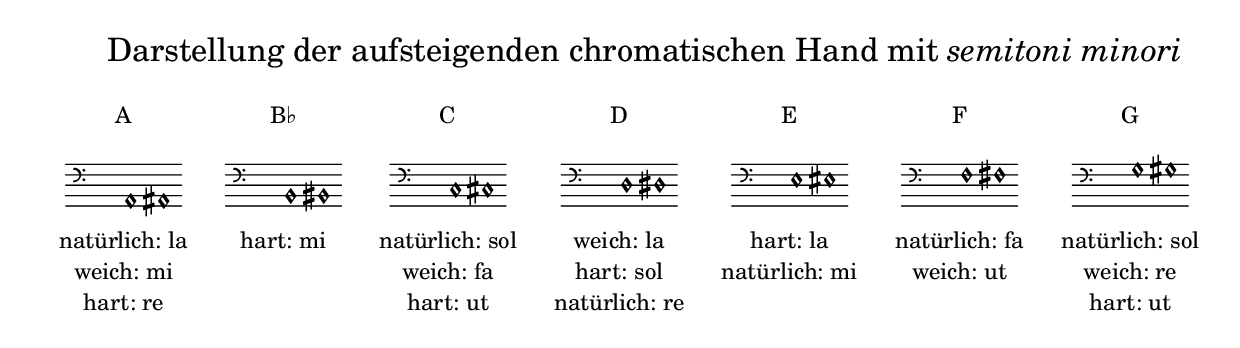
\version "2.22.2"

% Auto generated file

\header {
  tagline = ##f
}

dot = {
   \once \override Script.add-stem-support = ##f
   \once \override Script.toward-stem-shift = 0
   \once \override Script.skyline-horizontal-padding = 0
   \once \override Script.direction = 1
   \once \override Script.font-size = 1
}

\markup {
  \center-column {
    \line {
      \center-align
      \fontsize#3 { \concat { \normal-text "Darstellung der aufsteigenden chromatischen Hand mit " \italic "semitoni minori" \normal-text ""} }
    }
    \null
    \line {
      \center-column {
        \line {
          \left-align {  \normal-text "A" }
        }

        \null
        \line {
          \score {
            <<
              \new Staff \with { instrumentName = ""} {
                \override Staff.TimeSignature.stencil = ##f
                \override Staff.NoteHead.style = #'baroque
                \accidentalStyle Score.forget
                \override Rest.style = #'mensural
                \override NoteHead.style = #'petrucci
                \cadenzaOn
                \clef "mensural-f"
                \key c #`((0 . ,NATURAL) (1 . ,NATURAL) (2 . ,NATURAL)
                          (3 . ,NATURAL) (4 . ,NATURAL) (5 . ,NATURAL)
                          (6 . ,NATURAL))  a,1   ais,1  
                \cadenzaOff
              }
            >>
            \layout {
              \context {
                \Score
                \override SpacingSpanner.common-shortest-duration = #(ly:make-moment 1)
              }
            }
          }
        }
        \null
        \line {
          \left-align {  \normal-text "natürlich: la" }
        }
        \line {
          \left-align {  \normal-text "weich: mi" }
        }
        \line {
          \left-align {  \normal-text "hart: re" }
        }

      }
      \hspace #3 
      \center-column {
        \line {
          \left-align {  \normal-text "B♭" }
        }

        \null
        \line {
          \score {
            <<
              \new Staff \with { instrumentName = ""} {
                \override Staff.TimeSignature.stencil = ##f
                \override Staff.NoteHead.style = #'baroque
                \accidentalStyle Score.forget
                \override Rest.style = #'mensural
                \override NoteHead.style = #'petrucci
                \cadenzaOn
                \clef "mensural-f"
                \key c #`((0 . ,NATURAL) (1 . ,NATURAL) (2 . ,NATURAL)
                          (3 . ,NATURAL) (4 . ,NATURAL) (5 . ,NATURAL)
                          (6 . ,NATURAL))  b,1   bis,1  
                \cadenzaOff
              }
            >>
            \layout {
              \context {
                \Score
                \override SpacingSpanner.common-shortest-duration = #(ly:make-moment 1)
              }
            }
          }
        }
        \null
        \line {
          \left-align {  \normal-text "hart: mi" }
        }

      }
      \hspace #3 
      \center-column {
        \line {
          \left-align {  \normal-text "C" }
        }

        \null
        \line {
          \score {
            <<
              \new Staff \with { instrumentName = ""} {
                \override Staff.TimeSignature.stencil = ##f
                \override Staff.NoteHead.style = #'baroque
                \accidentalStyle Score.forget
                \override Rest.style = #'mensural
                \override NoteHead.style = #'petrucci
                \cadenzaOn
                \clef "mensural-f"
                \key c #`((0 . ,NATURAL) (1 . ,NATURAL) (2 . ,NATURAL)
                          (3 . ,NATURAL) (4 . ,NATURAL) (5 . ,NATURAL)
                          (6 . ,NATURAL))  c1   cis1  
                \cadenzaOff
              }
            >>
            \layout {
              \context {
                \Score
                \override SpacingSpanner.common-shortest-duration = #(ly:make-moment 1)
              }
            }
          }
        }
        \null
        \line {
          \left-align {  \normal-text "natürlich: sol" }
        }
        \line {
          \left-align {  \normal-text "weich: fa" }
        }
        \line {
          \left-align {  \normal-text "hart: ut" }
        }

      }
      \hspace #3 
      \center-column {
        \line {
          \left-align {  \normal-text "D" }
        }

        \null
        \line {
          \score {
            <<
              \new Staff \with { instrumentName = ""} {
                \override Staff.TimeSignature.stencil = ##f
                \override Staff.NoteHead.style = #'baroque
                \accidentalStyle Score.forget
                \override Rest.style = #'mensural
                \override NoteHead.style = #'petrucci
                \cadenzaOn
                \clef "mensural-f"
                \key c #`((0 . ,NATURAL) (1 . ,NATURAL) (2 . ,NATURAL)
                          (3 . ,NATURAL) (4 . ,NATURAL) (5 . ,NATURAL)
                          (6 . ,NATURAL))  d1   dis1  
                \cadenzaOff
              }
            >>
            \layout {
              \context {
                \Score
                \override SpacingSpanner.common-shortest-duration = #(ly:make-moment 1)
              }
            }
          }
        }
        \null
        \line {
          \left-align {  \normal-text "weich: la" }
        }
        \line {
          \left-align {  \normal-text "hart: sol" }
        }
        \line {
          \left-align {  \normal-text "natürlich: re" }
        }

      }
      \hspace #3 
      \center-column {
        \line {
          \left-align {  \normal-text "E" }
        }

        \null
        \line {
          \score {
            <<
              \new Staff \with { instrumentName = ""} {
                \override Staff.TimeSignature.stencil = ##f
                \override Staff.NoteHead.style = #'baroque
                \accidentalStyle Score.forget
                \override Rest.style = #'mensural
                \override NoteHead.style = #'petrucci
                \cadenzaOn
                \clef "mensural-f"
                \key c #`((0 . ,NATURAL) (1 . ,NATURAL) (2 . ,NATURAL)
                          (3 . ,NATURAL) (4 . ,NATURAL) (5 . ,NATURAL)
                          (6 . ,NATURAL))  e1   eis1  
                \cadenzaOff
              }
            >>
            \layout {
              \context {
                \Score
                \override SpacingSpanner.common-shortest-duration = #(ly:make-moment 1)
              }
            }
          }
        }
        \null
        \line {
          \left-align {  \normal-text "hart: la" }
        }
        \line {
          \left-align {  \normal-text "natürlich: mi" }
        }

      }
      \hspace #3 
      \center-column {
        \line {
          \left-align {  \normal-text "F" }
        }

        \null
        \line {
          \score {
            <<
              \new Staff \with { instrumentName = ""} {
                \override Staff.TimeSignature.stencil = ##f
                \override Staff.NoteHead.style = #'baroque
                \accidentalStyle Score.forget
                \override Rest.style = #'mensural
                \override NoteHead.style = #'petrucci
                \cadenzaOn
                \clef "mensural-f"
                \key c #`((0 . ,NATURAL) (1 . ,NATURAL) (2 . ,NATURAL)
                          (3 . ,NATURAL) (4 . ,NATURAL) (5 . ,NATURAL)
                          (6 . ,NATURAL))  f1   fis1  
                \cadenzaOff
              }
            >>
            \layout {
              \context {
                \Score
                \override SpacingSpanner.common-shortest-duration = #(ly:make-moment 1)
              }
            }
          }
        }
        \null
        \line {
          \left-align {  \normal-text "natürlich: fa" }
        }
        \line {
          \left-align {  \normal-text "weich: ut" }
        }

      }
      \hspace #3 
      \center-column {
        \line {
          \left-align {  \normal-text "G" }
        }

        \null
        \line {
          \score {
            <<
              \new Staff \with { instrumentName = ""} {
                \override Staff.TimeSignature.stencil = ##f
                \override Staff.NoteHead.style = #'baroque
                \accidentalStyle Score.forget
                \override Rest.style = #'mensural
                \override NoteHead.style = #'petrucci
                \cadenzaOn
                \clef "mensural-f"
                \key c #`((0 . ,NATURAL) (1 . ,NATURAL) (2 . ,NATURAL)
                          (3 . ,NATURAL) (4 . ,NATURAL) (5 . ,NATURAL)
                          (6 . ,NATURAL))  g1   gis1  
                \cadenzaOff
              }
            >>
            \layout {
              \context {
                \Score
                \override SpacingSpanner.common-shortest-duration = #(ly:make-moment 1)
              }
            }
          }
        }
        \null
        \line {
          \left-align {  \normal-text "natürlich: sol" }
        }
        \line {
          \left-align {  \normal-text "weich: re" }
        }
        \line {
          \left-align {  \normal-text "hart: ut" }
        }

      }
      \hspace #3 

    }
  }
}